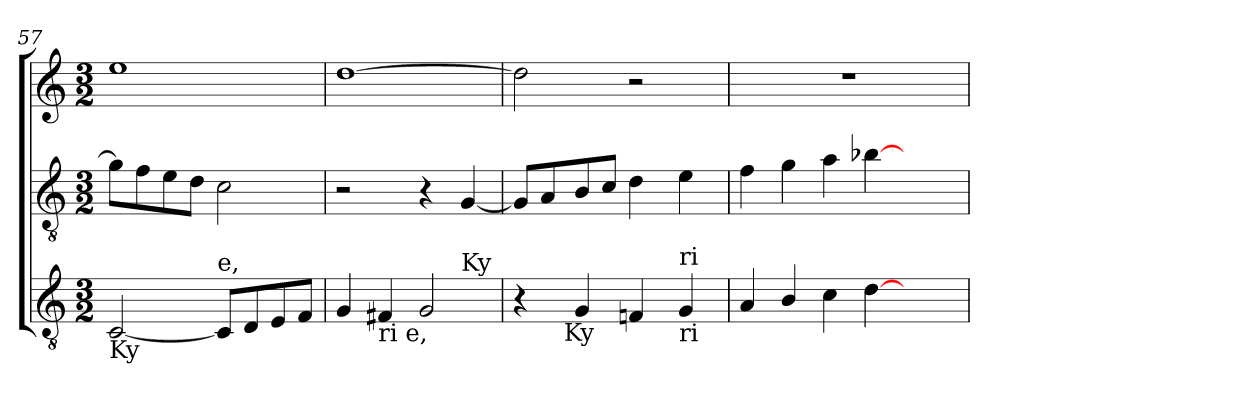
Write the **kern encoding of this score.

**kern	**kern	**kern
*part3	*part2	*part1
*staff3	*staff2	*staff1
!!LO:LB:g=z
*clefGv2	*clefGv2	*clefG2
*k[]	*k[]	*k[]
*C:	*C:	*C:
*M3/2	*M3/2	*M3/2
=57	=57	=57
!LO:TX:b:t=Ky	!	!
[<2C/	8g\L]	1ee
.	8f\	.
.	8e\	.
.	8d\J	.
!LO:TX:a:t=e,	!	!
8C/L]	2c\	.
8D/	.	.
8E/	.	.
8F/J	.	.
=58	=58	=58
*^	*	*
4G/	2.ryy	2r	[>1dd
!LO:TX:b:t=ri e,	!	!	!
4F#X/	.	.	.
2G/	.	4r	.
!	!LO:TX:a:t=Ky	!	!
.	4ryy	[<4G/	.
=59	=59	=59	=59
4r	8..ryy	8G/L]	2dd\]
.	.	8A/	.
!	!LO:TX:b:t=Ky	!	!
.	2ryy	.	.
4G/	.	8B/	.
.	.	8c/J	.
4Fn/	.	4d\	2r
.	4ryy	.	.
!LO:TX:b:t=ri	!	!	!
!LO:TX:a:t=ri	!	!	!
4G/	.	4e\	.
.	32ryy	.	.
=60	=60	=60	=60
!LO:TX:b:t=e e ley	!	!	!
!LO:TX:a:t=e e ley	!	!	!
*v	*v	*	*
4A/	4f\	1.r
4B/	4g\	.
4c\	4a\	.
[>4d\	[>4b-X\	.
2ryy	2ryy	.
=	=	=
*-	*-	*-
